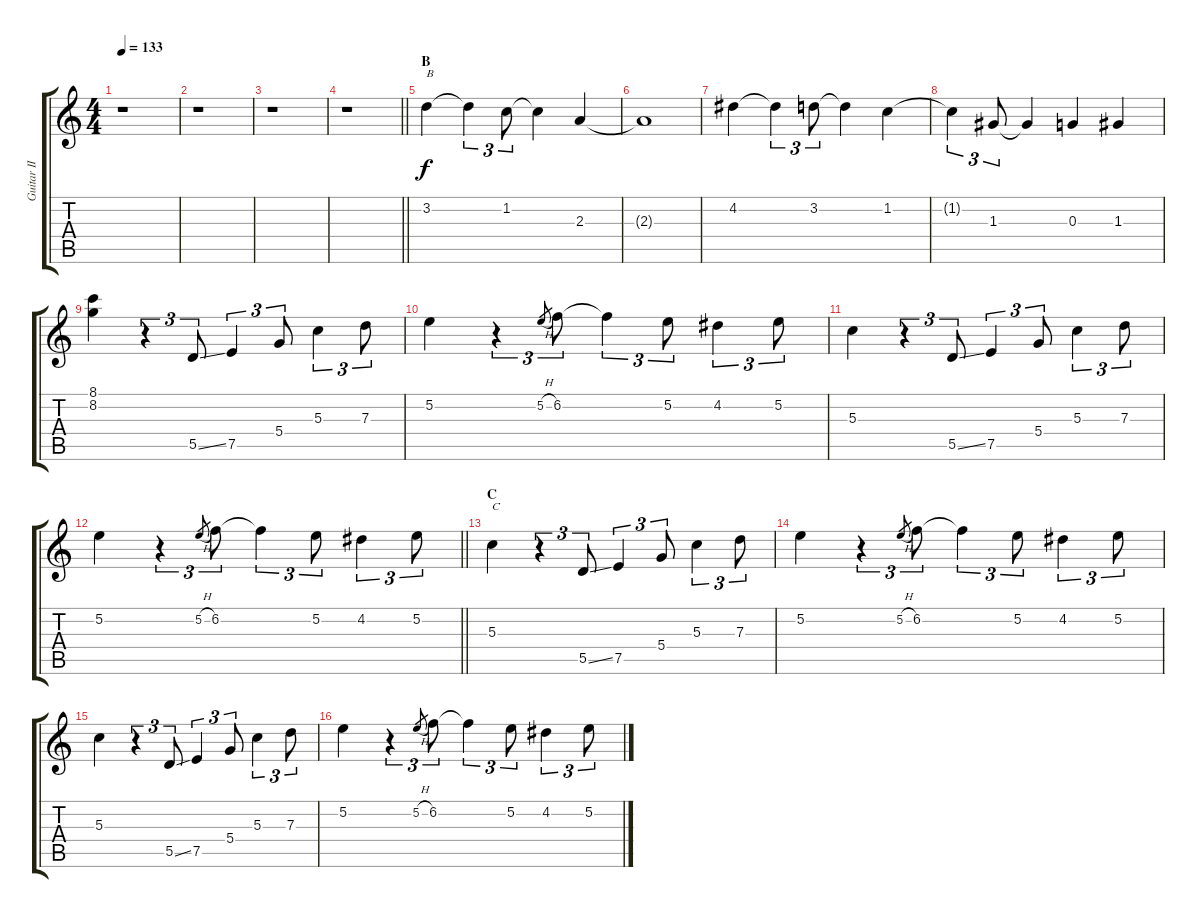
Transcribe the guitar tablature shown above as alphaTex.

\track ("Guitar II" "Guitar II") {instrument acousticguitarnylon}
\staff {score tabs}
\tuning (E4 B3 G3 D3 A2 E2) {hide}
\ts (4 4)
\tempo 133
\clef g2
\ks c
r.1{dy f} |
r.1 |
r.1 |
\barLineRight lightlight
r.1 |
\section ("" "B")
3.2.4{txt "B"} 3.2{t}.4{tu (3 2)} 1.2.8{tu (3 2)} 1.2{t}.4 2.3.4 |
2.3{t}.1 |
4.2.4 4.2{t}.4{tu (3 2)} 3.2.8{tu (3 2)} 3.2{t}.4 1.2.4 |
1.2{t}.4{tu (3 2)} 1.3.8{tu (3 2)} 1.3{t}.4 0.3.4 1.3.4 |
(8.1 8.2).4 r.4{tu (3 2)} 5.5{ss}.8{tu (3 2)} 7.5.4{tu (3 2)} 5.4.8{tu (3 2)} 5.3.4{tu (3 2)} 7.3.8{tu (3 2)} |
5.2.4 r.4{tu (3 2)} 5.2{h}.8{gr} 6.2.8{tu (3 2)} 6.2{t}.4{tu (3 2)} 5.2.8{tu (3 2)} 4.2.4{tu (3 2)} 5.2.8{tu (3 2)} |
5.3.4 r.4{tu (3 2)} 5.5{ss}.8{tu (3 2)} 7.5.4{tu (3 2)} 5.4.8{tu (3 2)} 5.3.4{tu (3 2)} 7.3.8{tu (3 2)} |
\barLineRight lightlight
5.2.4 r.4{tu (3 2)} 5.2{h}.8{gr} 6.2.8{tu (3 2)} 6.2{t}.4{tu (3 2)} 5.2.8{tu (3 2)} 4.2.4{tu (3 2)} 5.2.8{tu (3 2)} |
\section ("" "C")
5.3.4{txt "C"} r.4{tu (3 2)} 5.5{ss}.8{tu (3 2)} 7.5.4{tu (3 2)} 5.4.8{tu (3 2)} 5.3.4{tu (3 2)} 7.3.8{tu (3 2)} |
5.2.4 r.4{tu (3 2)} 5.2{h}.8{gr} 6.2.8{tu (3 2)} 6.2{t}.4{tu (3 2)} 5.2.8{tu (3 2)} 4.2.4{tu (3 2)} 5.2.8{tu (3 2)} |
5.3.4 r.4{tu (3 2)} 5.5{ss}.8{tu (3 2)} 7.5.4{tu (3 2)} 5.4.8{tu (3 2)} 5.3.4{tu (3 2)} 7.3.8{tu (3 2)} |
5.2.4 r.4{tu (3 2)} 5.2{h}.8{gr} 6.2.8{tu (3 2)} 6.2{t}.4{tu (3 2)} 5.2.8{tu (3 2)} 4.2.4{tu (3 2)} 5.2.8{tu (3 2)}
